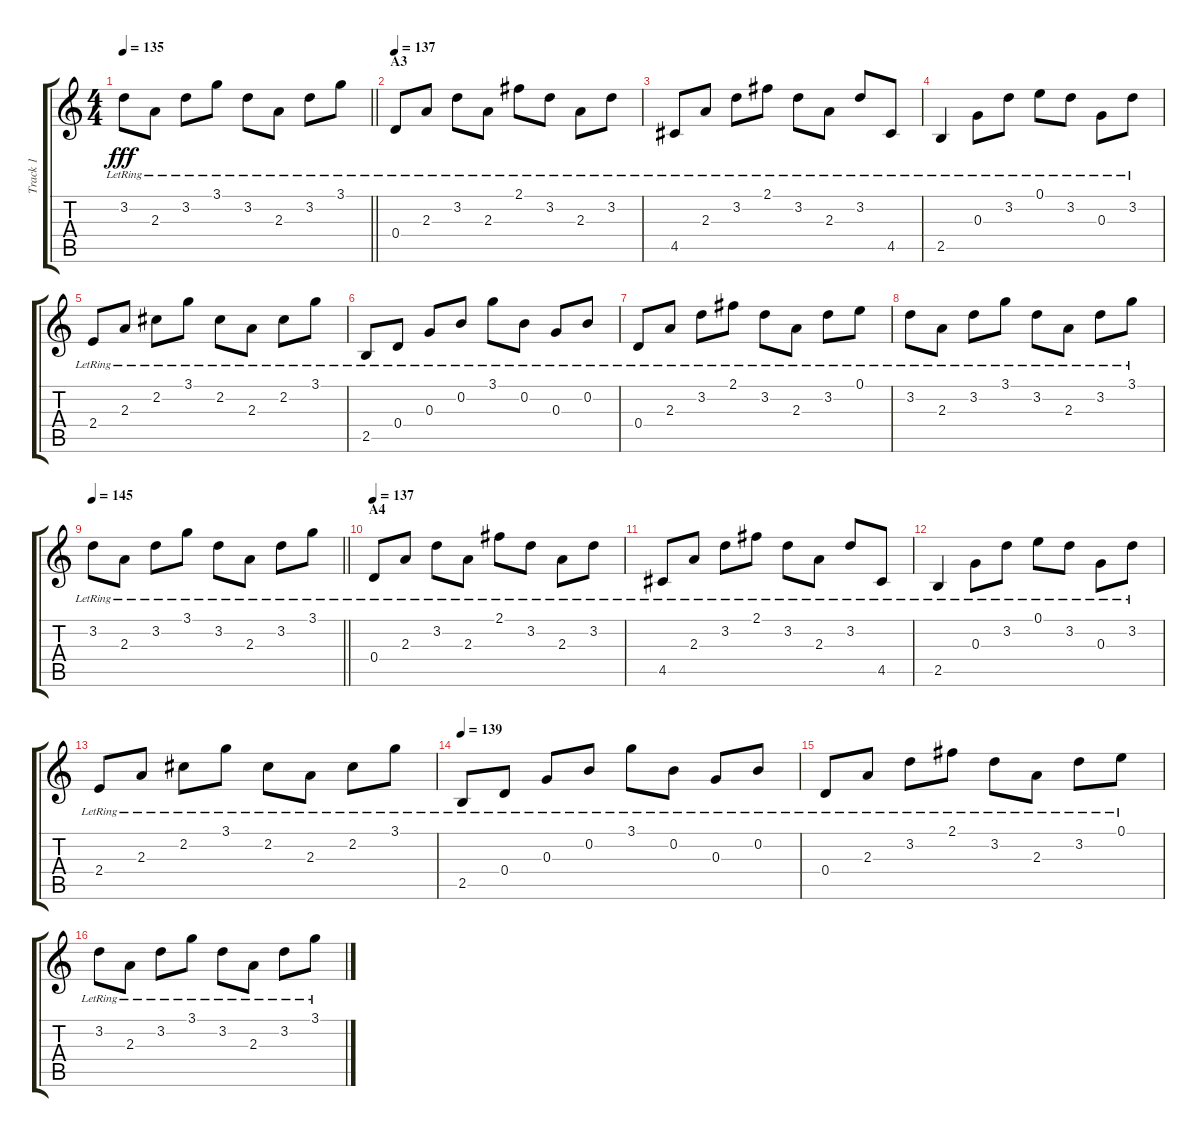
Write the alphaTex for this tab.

\track ("Track 1" "Track 1") {instrument acousticguitarsteel}
\staff {score tabs}
\tuning (E4 B3 G3 D3 A2 E2) {hide}
\ts (4 4)
\tempo 135
\clef g2
\barLineRight lightlight
\ks c
3.2{lr}.8{dy fff volume 10} 2.3{lr}.8 3.2{lr}.8 3.1{lr}.8 3.2{lr}.8 2.3{lr}.8 3.2{lr}.8 3.1{lr}.8 |
\section ("" "A3")
\tempo 137
0.4{lr}.8 2.3{lr}.8 3.2{lr}.8 2.3{lr}.8 2.1{lr}.8 3.2{lr}.8 2.3{lr}.8 3.2{lr}.8 |
4.5{lr}.8 2.3{lr}.8 3.2{lr}.8 2.1{lr}.8 3.2{lr}.8 2.3{lr}.8 3.2{lr}.8 4.5{lr}.8 |
2.5{lr}.4 0.3{lr}.8 3.2{lr}.8 0.1{lr}.8 3.2{lr}.8 0.3{lr}.8 3.2{lr}.8 |
2.4{lr}.8 2.3{lr}.8 2.2{lr}.8 3.1{lr}.8 2.2{lr}.8 2.3{lr}.8 2.2{lr}.8 3.1{lr}.8 |
2.5{lr}.8 0.4{lr}.8 0.3{lr}.8 0.2{lr}.8 3.1{lr}.8 0.2{lr}.8 0.3{lr}.8 0.2{lr}.8 |
0.4{lr}.8 2.3{lr}.8 3.2{lr}.8 2.1{lr}.8 3.2{lr}.8 2.3{lr}.8 3.2{lr}.8 0.1{lr}.8 |
3.2{lr}.8 2.3{lr}.8 3.2{lr}.8 3.1{lr}.8 3.2{lr}.8 2.3{lr}.8 3.2{lr}.8 3.1{lr}.8 |
\tempo 145
\barLineRight lightlight
3.2{lr}.8 2.3{lr}.8 3.2{lr}.8 3.1{lr}.8 3.2{lr}.8 2.3{lr}.8 3.2{lr}.8 3.1{lr}.8 |
\section ("" "A4")
\tempo 137
0.4{lr}.8 2.3{lr}.8 3.2{lr}.8 2.3{lr}.8 2.1{lr}.8 3.2{lr}.8 2.3{lr}.8 3.2{lr}.8 |
4.5{lr}.8 2.3{lr}.8 3.2{lr}.8 2.1{lr}.8 3.2{lr}.8 2.3{lr}.8 3.2{lr}.8 4.5{lr}.8 |
2.5{lr}.4 0.3{lr}.8 3.2{lr}.8 0.1{lr}.8 3.2{lr}.8 0.3{lr}.8 3.2{lr}.8 |
2.4{lr}.8 2.3{lr}.8 2.2{lr}.8 3.1{lr}.8 2.2{lr}.8 2.3{lr}.8 2.2{lr}.8 3.1{lr}.8 |
\tempo 139
2.5{lr}.8 0.4{lr}.8 0.3{lr}.8 0.2{lr}.8 3.1{lr}.8 0.2{lr}.8 0.3{lr}.8 0.2{lr}.8 |
0.4{lr}.8 2.3{lr}.8 3.2{lr}.8 2.1{lr}.8 3.2{lr}.8 2.3{lr}.8 3.2{lr}.8 0.1{lr}.8 |
3.2{lr}.8 2.3{lr}.8 3.2{lr}.8 3.1{lr}.8 3.2{lr}.8 2.3{lr}.8 3.2{lr}.8 3.1{lr}.8
